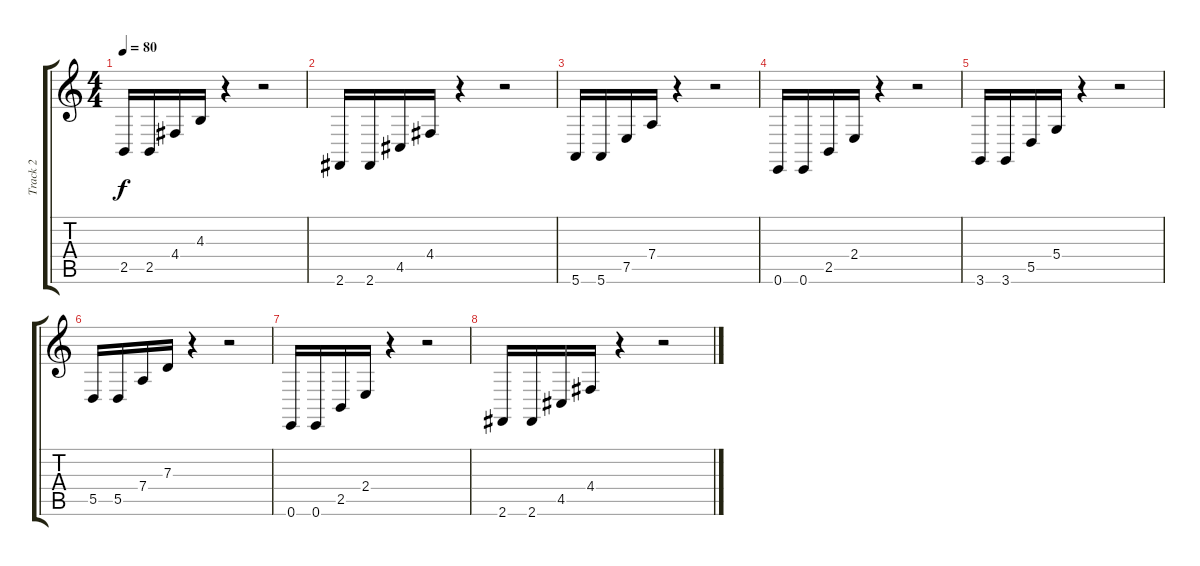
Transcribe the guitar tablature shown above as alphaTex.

\track ("Track 2" "Track 2") {instrument lead8bassandlead}
\staff {score tabs}
\tuning (E4 B3 G3 D3 A2 E2) {hide}
\ts (4 4)
\tempo 80
\clef g2
\ks c
2.5.16{dy f} 2.5.16 4.4.16 4.3.16 r.4 r.2 |
2.6.16 2.6.16 4.5.16 4.4.16 r.4 r.2 |
5.6.16 5.6.16 7.5.16 7.4.16 r.4 r.2 |
0.6.16 0.6.16 2.5.16 2.4.16 r.4 r.2 |
3.6.16 3.6.16 5.5.16 5.4.16 r.4 r.2 |
5.5.16 5.5.16 7.4.16 7.3.16 r.4 r.2 |
0.6.16 0.6.16 2.5.16 2.4.16 r.4 r.2 |
2.6.16 2.6.16 4.5.16 4.4.16 r.4 r.2
